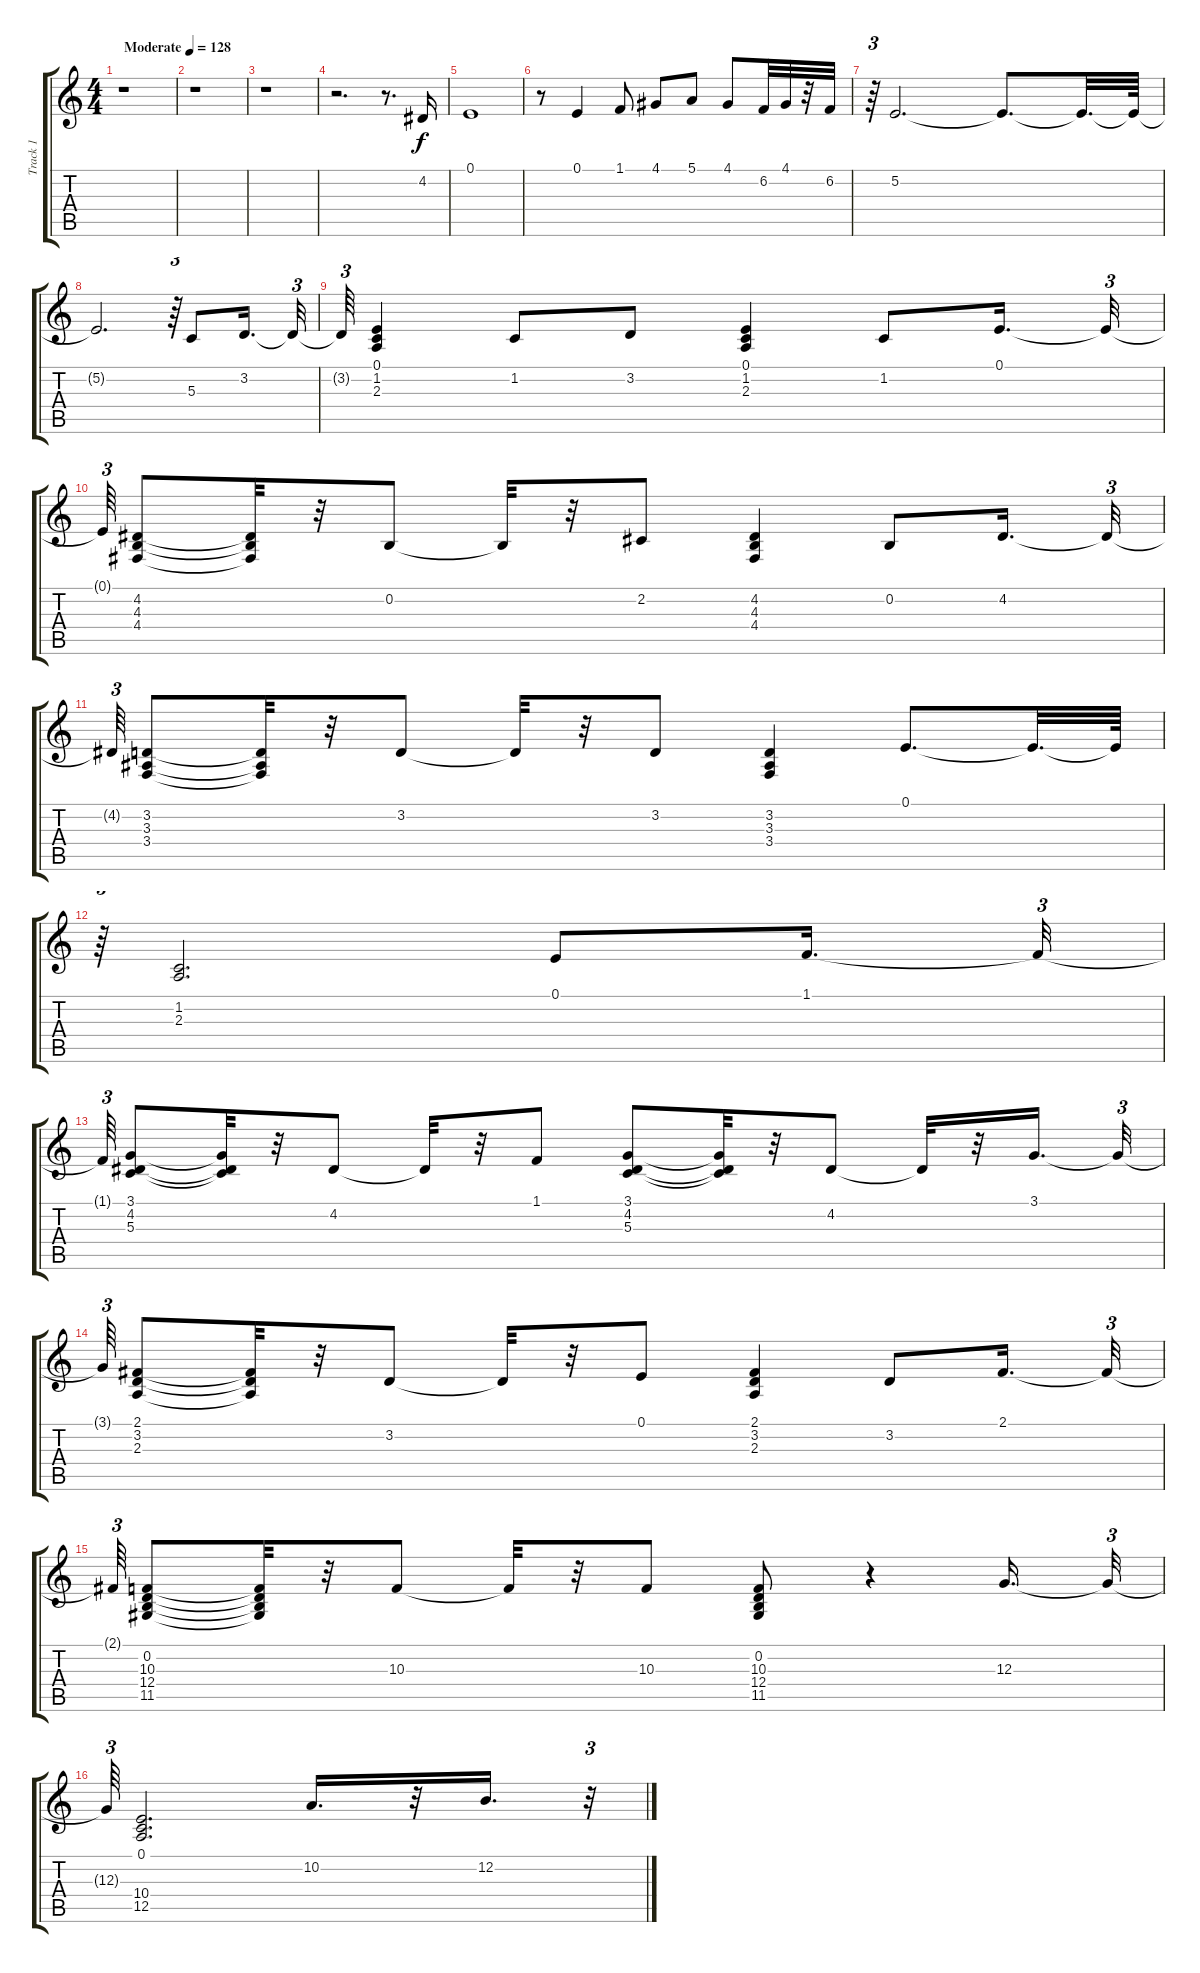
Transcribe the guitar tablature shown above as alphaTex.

\track ("Track 1" "Track 1") {instrument tremolostrings}
\staff {score tabs}
\tuning (E4 B3 G3 D3 A2 E2) {hide}
\ts (4 4)
\tempo (128 "Moderate")
\clef g2
\ks c
r.1{dy f instrument tremolostrings} |
r.1 |
r.1 |
r.2{d} r.8{d} 4.2.16 |
0.1.1 |
r.8 0.1.4 1.1.8 4.1.8 5.1.8 4.1.8 6.2.32 4.1.32 r.32 6.2.32 |
r.64{tu (3 2)} 5.2.2{d} 5.2{t}.8{d} 5.2{t}.32{d} 5.2{t}.64 |
5.2{t}.2{d} r.64{tu (3 2)} 5.3.8 3.2.16{d} 3.2{t}.32{tu (3 2)} |
3.2{t}.64{tu (3 2)} (0.1 1.2 2.3).4 1.2.8 3.2.8 (0.1 1.2 2.3).4 1.2.8 0.1.16{d} 0.1{t}.32{tu (3 2)} |
0.1{t}.64{tu (3 2)} (4.2 4.3 4.4).8 (4.2{t} 4.3{t} 4.4{t}).32 r.32 0.2.8 0.2{t}.32 r.32 2.2.8 (4.2 4.3 4.4).4 0.2.8 4.2.16{d} 4.2{t}.32{tu (3 2)} |
4.2{t}.64{tu (3 2)} (3.2 3.3 3.4).8 (3.2{t} 3.3{t} 3.4{t}).32 r.32 3.2.8 3.2{t}.32 r.32 3.2.8 (3.2 3.3 3.4).4 0.1.8{d} 0.1{t}.32{d} 0.1{t}.64 |
r.64{tu (3 2)} (1.2 2.3).2{d} 0.1.8 1.1.16{d} 1.1{t}.32{tu (3 2)} |
1.1{t}.64{tu (3 2)} (3.1 4.2 5.3).8 (3.1{t} 4.2{t} 5.3{t}).32 r.32 4.2.8 4.2{t}.32 r.32 1.1.8 (3.1 4.2 5.3).8 (3.1{t} 4.2{t} 5.3{t}).32 r.32 4.2.8 4.2{t}.32 r.32 3.1.16{d} 3.1{t}.32{tu (3 2)} |
3.1{t}.64{tu (3 2)} (2.1 3.2 2.3).8 (2.1{t} 3.2{t} 2.3{t}).32 r.32 3.2.8 3.2{t}.32 r.32 0.1.8 (2.1 3.2 2.3).4 3.2.8 2.1.16{d} 2.1{t}.32{tu (3 2)} |
2.1{t}.64{tu (3 2)} (0.2 10.3 12.4 11.5).8 (0.2{t} 10.3{t} 12.4{t} 11.5{t}).32 r.32 10.3.8 10.3{t}.32 r.32 10.3.8 (0.2 10.3 12.4 11.5).8 r.4 12.3.16{d} 12.3{t}.32{tu (3 2)} |
12.3{t}.64{tu (3 2)} (0.1 10.4 12.5).2{d} 10.2.16{d} r.32 12.2.16{d} r.32{tu (3 2)}
